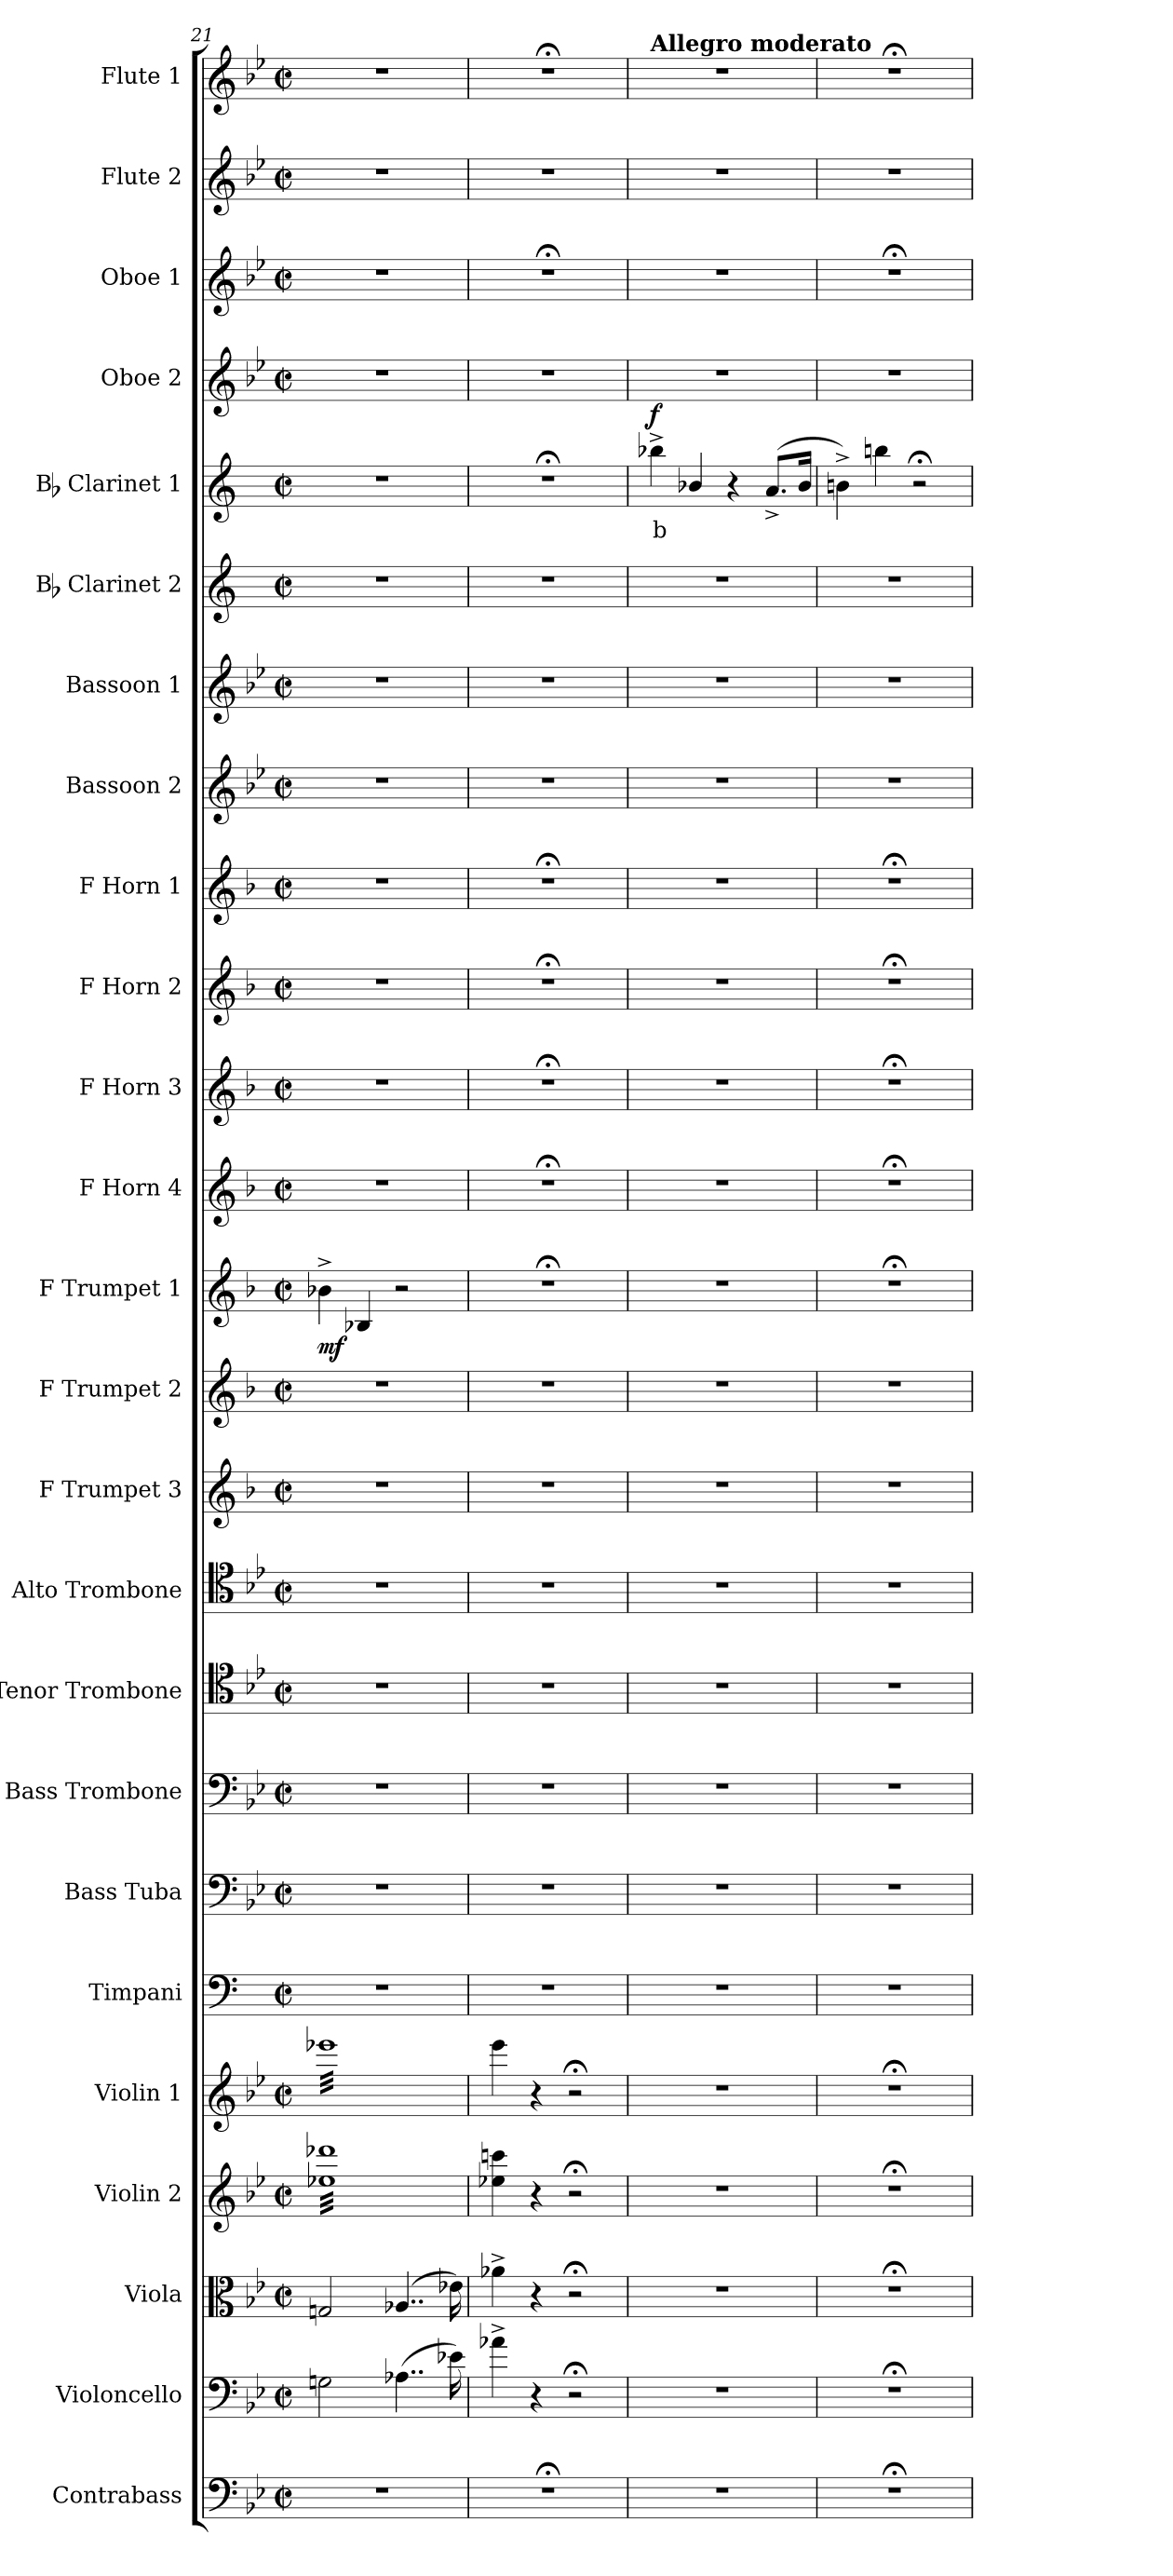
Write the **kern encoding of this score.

**kern	**kern	**kern	**kern	**kern	**kern	**kern	**kern	**kern	**kern	**kern	**kern	**kern	**dynam	**kern	**kern	**kern	**kern	**kern	**kern	**kern	**kern	**text	**dynam	**kern	**kern	**kern	**kern
*part25	*part24	*part23	*part22	*part21	*part20	*part19	*part18	*part17	*part16	*part15	*part14	*part13	*part13	*part12	*part11	*part10	*part9	*part8	*part7	*part6	*part5	*part5	*part5	*part4	*part3	*part2	*part1
*staff25	*staff24	*staff23	*staff22	*staff21	*staff20	*staff19	*staff18	*staff17	*staff16	*staff15	*staff14	*staff13	*staff13	*staff12	*staff11	*staff10	*staff9	*staff8	*staff7	*staff6	*staff5	*staff5	*staff5	*staff4	*staff3	*staff2	*staff1
*I"Contrabass	*I"Violoncello	*I"Viola	*I"Violin 2	*I"Violin 1	*I"Timpani	*I"Bass Tuba	*I"Bass Trombone	*I"Tenor Trombone	*I"Alto Trombone	*I"F Trumpet 3	*I"F Trumpet 2	*I"F Trumpet 1	*	*I"F Horn 4	*I"F Horn 3	*I"F Horn 2	*I"F Horn 1	*I"Bassoon 2	*I"Bassoon 1	*I"Bb Clarinet 2	*I"Bb Clarinet 1	*	*	*I"Oboe 2	*I"Oboe 1	*I"Flute 2	*I"Flute 1
*I'Cb	*I'Vc	*I'Vla	*I'Vln 2	*I'Vln 1	*I'Timp	*I'B Tba	*I'B Trb	*I'T Trb	*I'A Trb	*I'Tpt 3	*I'Tpt 2	*I'Tpt 1	*	*I'Hn 4	*I'Hn 3	*I'Hn 2	*I'Hn 1	*I'Bsn 2	*I'Bsn 1	*I'Cl 2	*I'Cl 1	*	*	*I'Ob 2	*I'Ob 1	*I'Fl 2	*I'Fl 1
*clefF4	*clefF4	*clefC3	*clefG2	*clefG2	*clefF4	*clefF4	*clefF4	*clefC4	*clefC4	*clefG2	*clefG2	*clefG2	*	*clefG2	*clefG2	*clefG2	*clefG2	*clefG2	*clefG2	*clefG2	*clefG2	*	*	*clefG2	*clefG2	*clefG2	*clefG2
*ITrd7c12	*	*	*	*	*	*	*	*	*	*ITrd-3c-5	*ITrd-3c-5	*ITrd-3c-5	*	*ITrd4c7	*ITrd4c7	*ITrd4c7	*ITrd4c7	*	*	*ITrd1c2	*ITrd1c2	*	*	*	*	*	*
*k[b-e-]	*k[b-e-]	*k[b-e-]	*k[b-e-]	*k[b-e-]	*k[]	*k[b-e-]	*k[b-e-]	*k[b-e-]	*k[b-e-]	*k[b-e-]	*k[b-e-]	*k[b-e-]	*	*k[b-e-]	*k[b-e-]	*k[b-e-]	*k[b-e-]	*k[b-e-]	*k[b-e-]	*k[b-e-]	*k[b-e-]	*	*	*k[b-e-]	*k[b-e-]	*k[b-e-]	*k[b-e-]
*M2/2	*M2/2	*M2/2	*M2/2	*M2/2	*M2/2	*M2/2	*M2/2	*M2/2	*M2/2	*M2/2	*M2/2	*M2/2	*	*M2/2	*M2/2	*M2/2	*M2/2	*M2/2	*M2/2	*M2/2	*M2/2	*	*	*M2/2	*M2/2	*M2/2	*M2/2
*met(c|)	*met(c|)	*met(c|)	*met(c|)	*met(c|)	*met(c|)	*met(c|)	*met(c|)	*met(c|)	*met(c|)	*met(c|)	*met(c|)	*met(c|)	*	*met(c|)	*met(c|)	*met(c|)	*met(c|)	*met(c|)	*met(c|)	*met(c|)	*met(c|)	*	*	*met(c|)	*met(c|)	*met(c|)	*met(c|)
=21	=21	=21	=21	=21	=21	=21	=21	=21	=21	=21	=21	=21	=21	=21	=21	=21	=21	=21	=21	=21	=21	=21	=21	=21	=21	=21	=21
!	!	!	!	!	!	!	!	!	!	!	!	!	!LO:DY:b	!	!	!	!	!	!	!	!	!	!	!	!	!	!
*	*	*	*tremolo	*	*	*	*	*	*	*	*	*	*	*	*	*	*	*	*	*	*	*	*	*	*	*	*
*	*	*	*	*tremolo	*	*	*	*	*	*	*	*	*	*	*	*	*	*	*	*	*	*	*	*	*	*	*
1r	2Gn\	2Gn/	32ee-X 32ddd-XLLL	32eee-XLLL	1r	1r	1r	1r	1r	1r	1r	4ee-X^>\	mf	1r	1r	1r	1r	1r	1r	1r	1r	.	.	1r	1r	1r	1r
.	.	.	32ee-X 32ddd-X	32eee-X	.	.	.	.	.	.	.	.	.	.	.	.	.	.	.	.	.	.	.	.	.	.	.
.	.	.	32ee-X 32ddd-X	32eee-X	.	.	.	.	.	.	.	.	.	.	.	.	.	.	.	.	.	.	.	.	.	.	.
.	.	.	32ee-X 32ddd-X	32eee-X	.	.	.	.	.	.	.	.	.	.	.	.	.	.	.	.	.	.	.	.	.	.	.
.	.	.	32ee-X 32ddd-X	32eee-X	.	.	.	.	.	.	.	.	.	.	.	.	.	.	.	.	.	.	.	.	.	.	.
.	.	.	32ee-X 32ddd-X	32eee-X	.	.	.	.	.	.	.	.	.	.	.	.	.	.	.	.	.	.	.	.	.	.	.
.	.	.	32ee-X 32ddd-X	32eee-X	.	.	.	.	.	.	.	.	.	.	.	.	.	.	.	.	.	.	.	.	.	.	.
.	.	.	32ee-X 32ddd-X	32eee-X	.	.	.	.	.	.	.	.	.	.	.	.	.	.	.	.	.	.	.	.	.	.	.
.	.	.	32ee-X 32ddd-X	32eee-X	.	.	.	.	.	.	.	4e-X/	.	.	.	.	.	.	.	.	.	.	.	.	.	.	.
.	.	.	32ee-X 32ddd-X	32eee-X	.	.	.	.	.	.	.	.	.	.	.	.	.	.	.	.	.	.	.	.	.	.	.
.	.	.	32ee-X 32ddd-X	32eee-X	.	.	.	.	.	.	.	.	.	.	.	.	.	.	.	.	.	.	.	.	.	.	.
.	.	.	32ee-X 32ddd-X	32eee-X	.	.	.	.	.	.	.	.	.	.	.	.	.	.	.	.	.	.	.	.	.	.	.
.	.	.	32ee-X 32ddd-X	32eee-X	.	.	.	.	.	.	.	.	.	.	.	.	.	.	.	.	.	.	.	.	.	.	.
.	.	.	32ee-X 32ddd-X	32eee-X	.	.	.	.	.	.	.	.	.	.	.	.	.	.	.	.	.	.	.	.	.	.	.
.	.	.	32ee-X 32ddd-X	32eee-X	.	.	.	.	.	.	.	.	.	.	.	.	.	.	.	.	.	.	.	.	.	.	.
.	.	.	32ee-X 32ddd-X	32eee-X	.	.	.	.	.	.	.	.	.	.	.	.	.	.	.	.	.	.	.	.	.	.	.
.	(4..A-X\	(4..A-X/	32ee-X 32ddd-X	32eee-X	.	.	.	.	.	.	.	2r	.	.	.	.	.	.	.	.	.	.	.	.	.	.	.
.	.	.	32ee-X 32ddd-X	32eee-X	.	.	.	.	.	.	.	.	.	.	.	.	.	.	.	.	.	.	.	.	.	.	.
.	.	.	32ee-X 32ddd-X	32eee-X	.	.	.	.	.	.	.	.	.	.	.	.	.	.	.	.	.	.	.	.	.	.	.
.	.	.	32ee-X 32ddd-X	32eee-X	.	.	.	.	.	.	.	.	.	.	.	.	.	.	.	.	.	.	.	.	.	.	.
.	.	.	32ee-X 32ddd-X	32eee-X	.	.	.	.	.	.	.	.	.	.	.	.	.	.	.	.	.	.	.	.	.	.	.
.	.	.	32ee-X 32ddd-X	32eee-X	.	.	.	.	.	.	.	.	.	.	.	.	.	.	.	.	.	.	.	.	.	.	.
.	.	.	32ee-X 32ddd-X	32eee-X	.	.	.	.	.	.	.	.	.	.	.	.	.	.	.	.	.	.	.	.	.	.	.
.	.	.	32ee-X 32ddd-X	32eee-X	.	.	.	.	.	.	.	.	.	.	.	.	.	.	.	.	.	.	.	.	.	.	.
.	.	.	32ee-X 32ddd-X	32eee-X	.	.	.	.	.	.	.	.	.	.	.	.	.	.	.	.	.	.	.	.	.	.	.
.	.	.	32ee-X 32ddd-X	32eee-X	.	.	.	.	.	.	.	.	.	.	.	.	.	.	.	.	.	.	.	.	.	.	.
.	.	.	32ee-X 32ddd-X	32eee-X	.	.	.	.	.	.	.	.	.	.	.	.	.	.	.	.	.	.	.	.	.	.	.
.	.	.	32ee-X 32ddd-X	32eee-X	.	.	.	.	.	.	.	.	.	.	.	.	.	.	.	.	.	.	.	.	.	.	.
.	.	.	32ee-X 32ddd-X	32eee-X	.	.	.	.	.	.	.	.	.	.	.	.	.	.	.	.	.	.	.	.	.	.	.
.	.	.	32ee-X 32ddd-X	32eee-X	.	.	.	.	.	.	.	.	.	.	.	.	.	.	.	.	.	.	.	.	.	.	.
.	16e-X\)	16e-X\)	32ee-X 32ddd-X	32eee-X	.	.	.	.	.	.	.	.	.	.	.	.	.	.	.	.	.	.	.	.	.	.	.
.	.	.	32ee-X 32ddd-XJJJ	32eee-XJJJ	.	.	.	.	.	.	.	.	.	.	.	.	.	.	.	.	.	.	.	.	.	.	.
*	*	*	*	*Xtremolo	*	*	*	*	*	*	*	*	*	*	*	*	*	*	*	*	*	*	*	*	*	*	*
*	*	*	*Xtremolo	*	*	*	*	*	*	*	*	*	*	*	*	*	*	*	*	*	*	*	*	*	*	*	*
=22	=22	=22	=22	=22	=22	=22	=22	=22	=22	=22	=22	=22	=22	=22	=22	=22	=22	=22	=22	=22	=22	=22	=22	=22	=22	=22	=22
1r;<	4a-X^\	4a-X^\	4ee-X\ 4cccn\	4eee-\	1r	1r	1r	1r	1r	1r	1r	1r;<	.	1r;<	1r;<	1r;<	1r;<	1r	1r	1r	1r;<	.	.	1r	1r;<	1r	1r;<
.	4r	4r	4r	4r	.	.	.	.	.	.	.	.	.	.	.	.	.	.	.	.	.	.	.	.	.	.	.
.	2r;<	2r;<	2r;<	2r;<	.	.	.	.	.	.	.	.	.	.	.	.	.	.	.	.	.	.	.	.	.	.	.
=23	=23	=23	=23	=23	=23	=23	=23	=23	=23	=23	=23	=23	=23	=23	=23	=23	=23	=23	=23	=23	=23	=23	=23	=23	=23	=23	=23
!	!	!	!	!	!	!	!	!	!	!	!	!	!	!	!	!	!	!	!	!	!	!	!	!	!	!	!LO:TX:a:B:t=Allegro moderato
!	!	!	!	!	!	!	!	!	!	!	!	!	!	!	!	!	!	!	!	!	!	!LO:LY:b:color=#FF0000	!LO:DY:b	!	!	!	!
1r	1r	1r	1r	1r	1r	1r	1r	1r	1r	1r	1r	1r	.	1r	1r	1r	1r	1r	1r	1r	4aa-X^\	b	f	1r	1r	1r	1r
.	.	.	.	.	.	.	.	.	.	.	.	.	.	.	.	.	.	.	.	.	4a-X>/	.	.	.	.	.	.
.	.	.	.	.	.	.	.	.	.	.	.	.	.	.	.	.	.	.	.	.	4r	.	.	.	.	.	.
.	.	.	.	.	.	.	.	.	.	.	.	.	.	.	.	.	.	.	.	.	(>8.g^>/L	.	.	.	.	.	.
.	.	.	.	.	.	.	.	.	.	.	.	.	.	.	.	.	.	.	.	.	16a-/Jk	.	.	.	.	.	.
=24	=24	=24	=24	=24	=24	=24	=24	=24	=24	=24	=24	=24	=24	=24	=24	=24	=24	=24	=24	=24	=24	=24	=24	=24	=24	=24	=24
1r;<	1r;<	1r;<	1r;<	1r;<	1r	1r	1r	1r	1r	1r	1r	1r;<	.	1r;<	1r;<	1r;<	1r;<	1r	1r	1r	4an^\)	.	.	1r	1r;<	1r	1r;<
.	.	.	.	.	.	.	.	.	.	.	.	.	.	.	.	.	.	.	.	.	4aan\	.	.	.	.	.	.
.	.	.	.	.	.	.	.	.	.	.	.	.	.	.	.	.	.	.	.	.	2r;<	.	.	.	.	.	.
=	=	=	=	=	=	=	=	=	=	=	=	=	=	=	=	=	=	=	=	=	=	=	=	=	=	=	=
*-	*-	*-	*-	*-	*-	*-	*-	*-	*-	*-	*-	*-	*-	*-	*-	*-	*-	*-	*-	*-	*-	*-	*-	*-	*-	*-	*-
